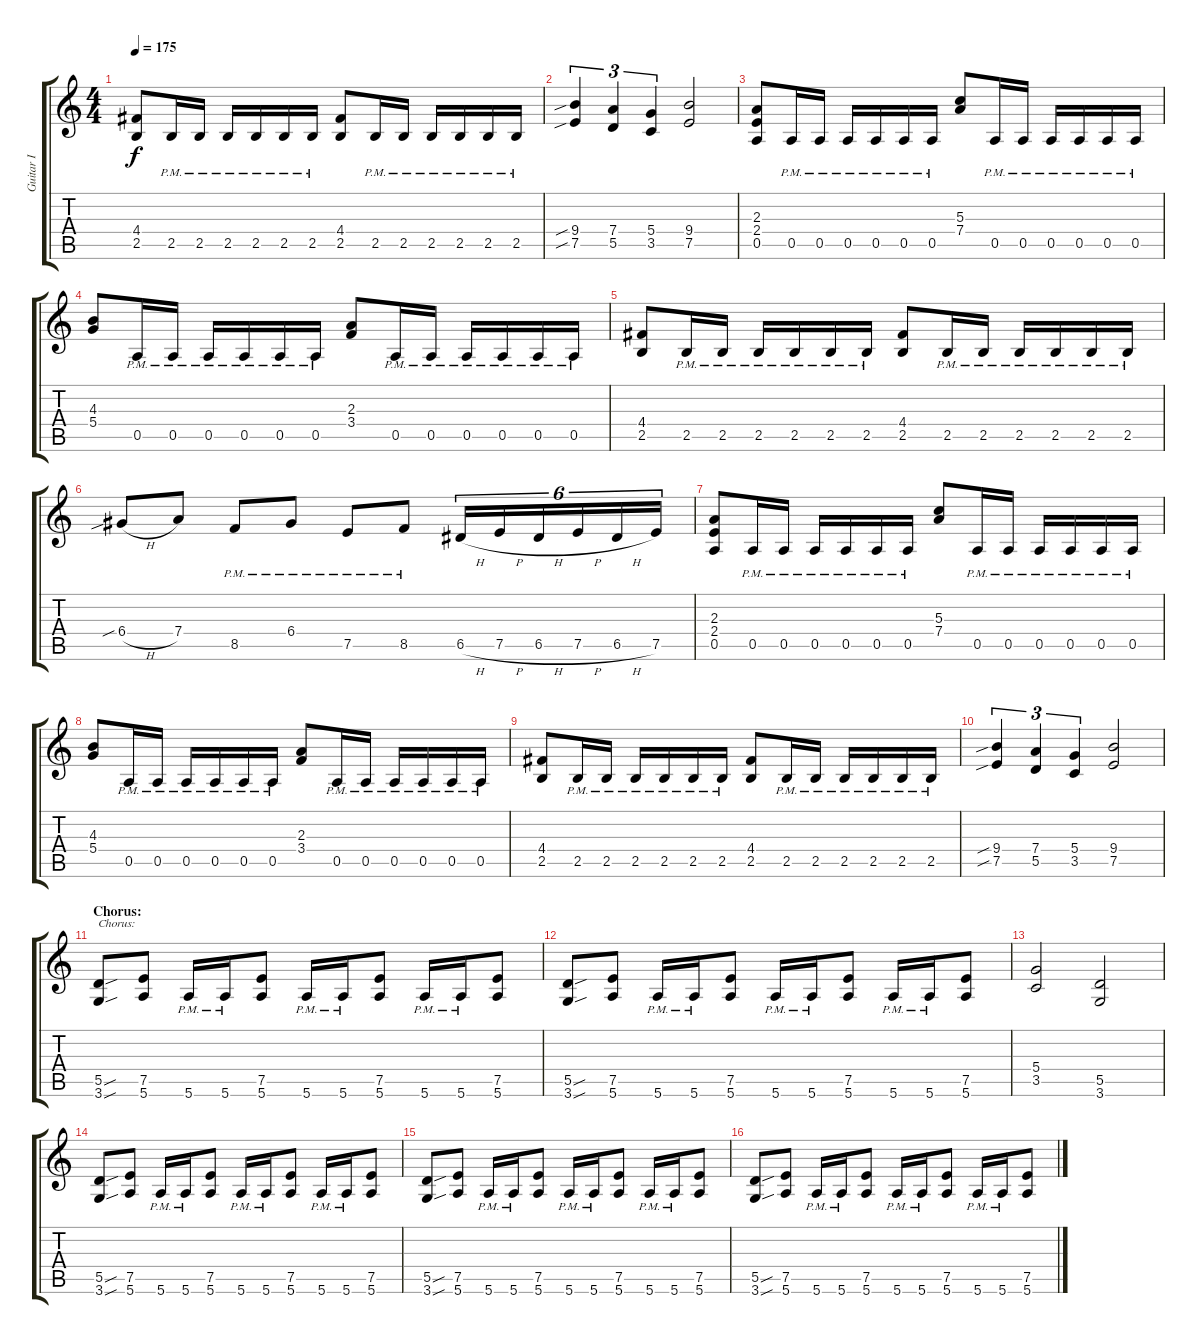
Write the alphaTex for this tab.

\track ("Guitar I" "Guitar I") {instrument distortionguitar}
\staff {score tabs}
\tuning (E4 B3 G3 D3 A2 E2) {hide}
\ts (4 4)
\tempo 175
\clef g2
\ks c
(4.4 2.5).8{dy f} 2.5{pm}.16 2.5{pm}.16 2.5{pm}.16 2.5{pm}.16 2.5{pm}.16 2.5{pm}.16 (4.4 2.5).8 2.5{pm}.16 2.5{pm}.16 2.5{pm}.16 2.5{pm}.16 2.5{pm}.16 2.5{pm}.16 |
(9.4{sib} 7.5{sib}).4{tu (3 2)} (7.4 5.5).4{tu (3 2)} (5.4 3.5).4{tu (3 2)} (9.4 7.5).2 |
(2.3 2.4 0.5).8 0.5{pm}.16 0.5{pm}.16 0.5{pm}.16 0.5{pm}.16 0.5{pm}.16 0.5{pm}.16 (5.3 7.4).8 0.5{pm}.16 0.5{pm}.16 0.5{pm}.16 0.5{pm}.16 0.5{pm}.16 0.5{pm}.16 |
(4.3 5.4).8 0.5{pm}.16 0.5{pm}.16 0.5{pm}.16 0.5{pm}.16 0.5{pm}.16 0.5{pm}.16 (2.3 3.4).8 0.5{pm}.16 0.5{pm}.16 0.5{pm}.16 0.5{pm}.16 0.5{pm}.16 0.5{pm}.16 |
(4.4 2.5).8 2.5{pm}.16 2.5{pm}.16 2.5{pm}.16 2.5{pm}.16 2.5{pm}.16 2.5{pm}.16 (4.4 2.5).8 2.5{pm}.16 2.5{pm}.16 2.5{pm}.16 2.5{pm}.16 2.5{pm}.16 2.5{pm}.16 |
6.4{sib h}.8 7.4.8 8.5{pm}.8 6.4{pm}.8 7.5{pm}.8 8.5{pm}.8 6.5{h}.16{tu (6 4)} 7.5{h}.16{tu (6 4)} 6.5{h}.16{tu (6 4)} 7.5{h}.16{tu (6 4)} 6.5{h}.16{tu (6 4)} 7.5.16{tu (6 4)} |
(2.3 2.4 0.5).8 0.5{pm}.16 0.5{pm}.16 0.5{pm}.16 0.5{pm}.16 0.5{pm}.16 0.5{pm}.16 (5.3 7.4).8 0.5{pm}.16 0.5{pm}.16 0.5{pm}.16 0.5{pm}.16 0.5{pm}.16 0.5{pm}.16 |
(4.3 5.4).8 0.5{pm}.16 0.5{pm}.16 0.5{pm}.16 0.5{pm}.16 0.5{pm}.16 0.5{pm}.16 (2.3 3.4).8 0.5{pm}.16 0.5{pm}.16 0.5{pm}.16 0.5{pm}.16 0.5{pm}.16 0.5{pm}.16 |
(4.4 2.5).8 2.5{pm}.16 2.5{pm}.16 2.5{pm}.16 2.5{pm}.16 2.5{pm}.16 2.5{pm}.16 (4.4 2.5).8 2.5{pm}.16 2.5{pm}.16 2.5{pm}.16 2.5{pm}.16 2.5{pm}.16 2.5{pm}.16 |
(9.4{sib} 7.5{sib}).4{tu (3 2)} (7.4 5.5).4{tu (3 2)} (5.4 3.5).4{tu (3 2)} (9.4 7.5).2 |
\section ("" "Chorus:")
(5.5{sou} 3.6{sou}).8{txt "Chorus:"} (7.5 5.6).8 5.6{pm}.16 5.6{pm}.16 (7.5 5.6).8 5.6{pm}.16 5.6{pm}.16 (7.5 5.6).8 5.6{pm}.16 5.6{pm}.16 (7.5 5.6).8 |
(5.5{sou} 3.6{sou}).8 (7.5 5.6).8 5.6{pm}.16 5.6{pm}.16 (7.5 5.6).8 5.6{pm}.16 5.6{pm}.16 (7.5 5.6).8 5.6{pm}.16 5.6{pm}.16 (7.5 5.6).8 |
(5.4 3.5).2 (5.5 3.6).2 |
(5.5{sou} 3.6{sou}).8 (7.5 5.6).8 5.6{pm}.16 5.6{pm}.16 (7.5 5.6).8 5.6{pm}.16 5.6{pm}.16 (7.5 5.6).8 5.6{pm}.16 5.6{pm}.16 (7.5 5.6).8 |
(5.5{sou} 3.6{sou}).8 (7.5 5.6).8 5.6{pm}.16 5.6{pm}.16 (7.5 5.6).8 5.6{pm}.16 5.6{pm}.16 (7.5 5.6).8 5.6{pm}.16 5.6{pm}.16 (7.5 5.6).8 |
(5.5{sou} 3.6{sou}).8 (7.5 5.6).8 5.6{pm}.16 5.6{pm}.16 (7.5 5.6).8 5.6{pm}.16 5.6{pm}.16 (7.5 5.6).8 5.6{pm}.16 5.6{pm}.16 (7.5 5.6).8
